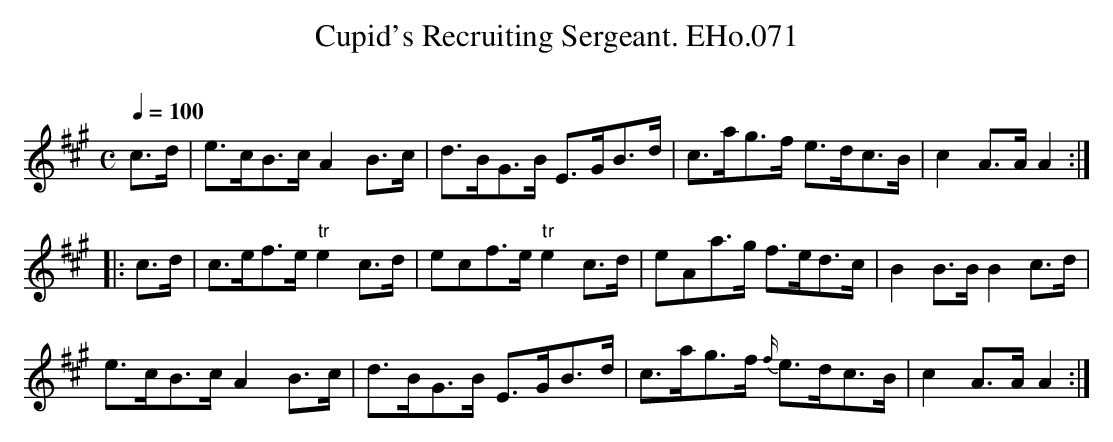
X:1
T:Cupid's Recruiting Sergeant. EHo.071
M:C
L:1/8
Q:1/4=100
O:
K:A
c>d | e>cB>c A2 B>c | d>BG>B E>GB>d | c>ag>f e>dc>B | c2A>AA2 :|
|: c>d | c>ef>e "tr"e2c>d | ecf>e "tr"e2c>d | eAa>g f>ed>c | B2B>BB2c>d |
e>cB>c A2B>c | d>BG>B E>GB>d | c>ag>f {f/}e>dc>B | c2A>AA2 :|
